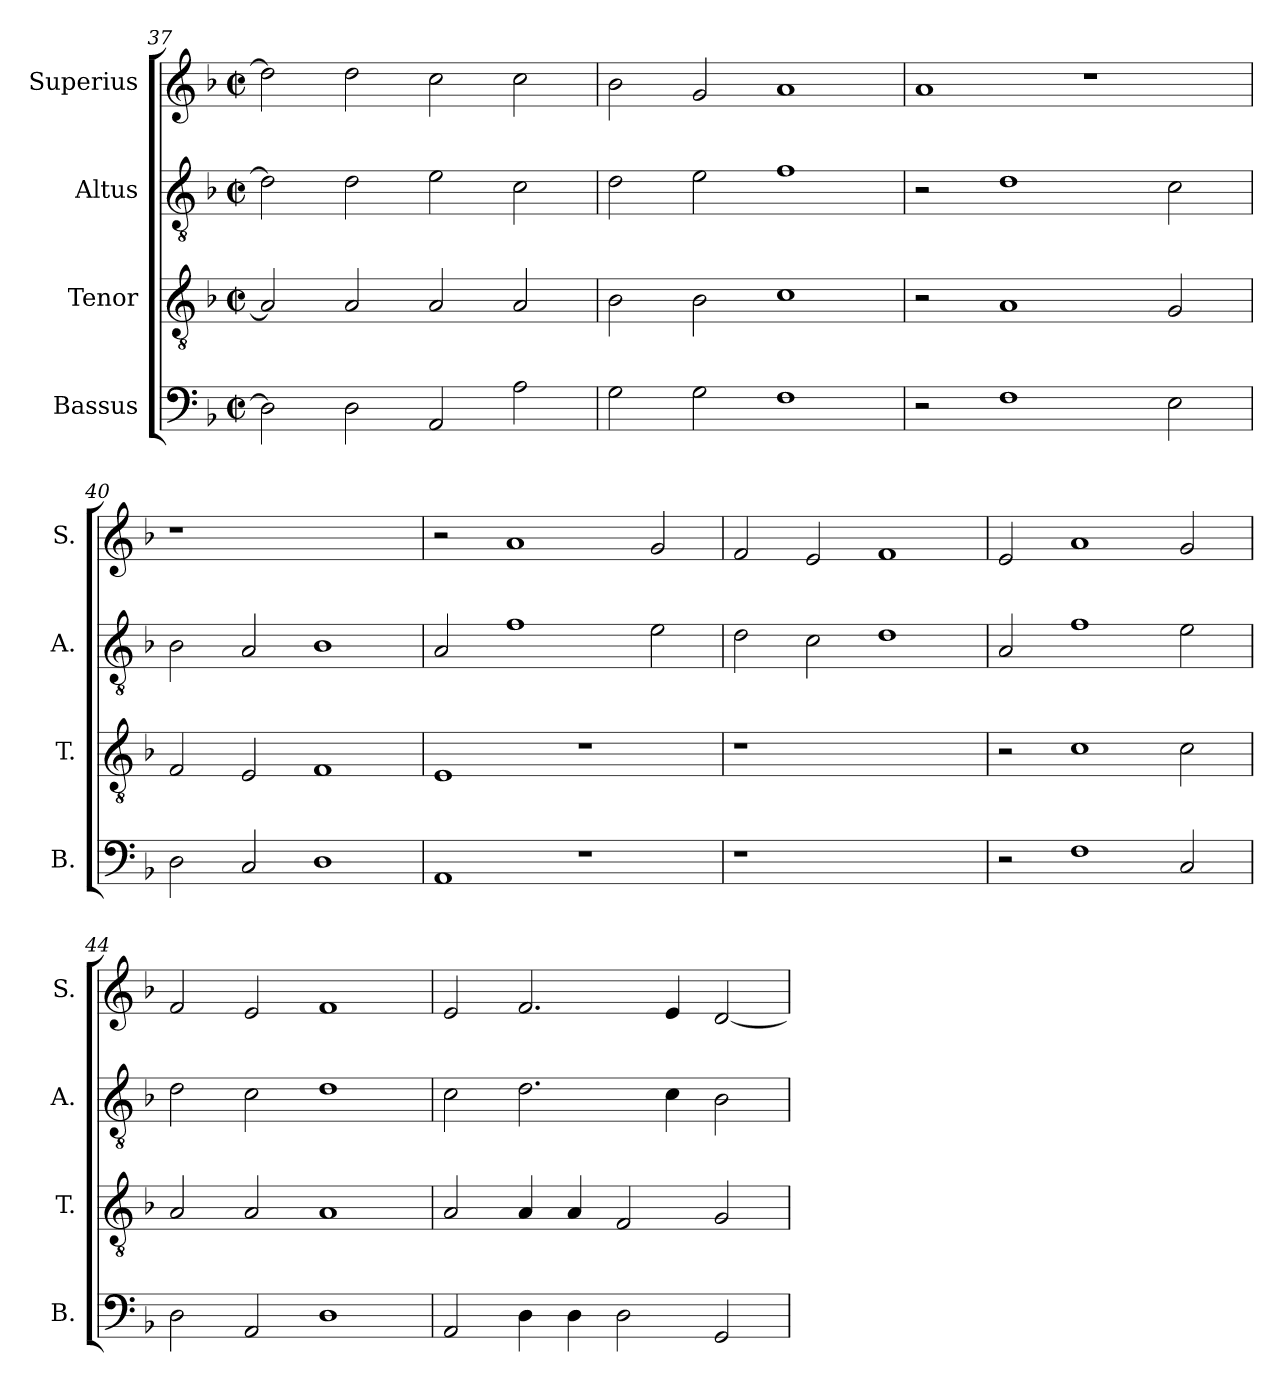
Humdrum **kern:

**kern	**kern	**kern	**kern
*part4	*part3	*part2	*part1
*staff4	*staff3	*staff2	*staff1
*I"Bassus	*I"Tenor	*I"Altus	*I"Superius
*I'B.	*I'T.	*I'A.	*I'S.
*clefF4	*clefGv2	*clefGv2	*clefG2
*	*ITrd7c12	*ITrd7c12	*
*k[b-]	*k[b-]	*k[b-]	*k[b-]
*F:	*F:	*F:	*F:
*M2/2	*M2/2	*M2/2	*M2/2
*met(c|)	*met(c|)	*met(c|)	*met(c|)
=37	=37	=37	=37
2Di\]	2AAi/]	2Di\]	2ddi\]
2Di\	2AAi/	2Di\	2ddi\
2AAi/	2AAi/	2Ei\	2cci\
2Ai\	2AAi/	2Ci\	2cci\
!!LO:LB:g=z
=38	=38	=38	=38
2Gi\	2BB-i\	2Di\	2b-i\
2Gi\	2BB-i\	2Ei\	2gi/
1Fi	1Ci	1Fi	1ai
=39	=39	=39	=39
2r	2r	2r	1ai
1Fi	1AAi	1Di	.
.	.	.	1r
2Ei\	2GGi/	2Ci\	.
=40	=40	=40	=40
!	!	!	!LO:N:vis=1
2Di\	2FFi/	2BB-i\	1r
2Ci/	2EEi/	2AAi/	.
1Di	1FFi	1BB-i	1ryy
=41	=41	=41	=41
1AAi	1EEi	2AAi/	2r
.	.	1Fi	1ai
1r	1r	.	.
.	.	2Ei\	2gi/
=42	=42	=42	=42
!LO:N:vis=1	!LO:N:vis=1	!	!
1r	1r	2Di\	2fi/
.	.	2Ci\	2ei/
1ryy	1ryy	1Di	1fi
=43	=43	=43	=43
2r	2r	2AAi/	2ei/
1Fi	1Ci	1Fi	1ai
2Ci/	2Ci\	2Ei\	2gi/
!!LO:LB:g=z
=44	=44	=44	=44
2Di\	2AAi/	2Di\	2fi/
2AAi/	2AAi/	2Ci\	2ei/
1Di	1AAi	1Di	1fi
=45	=45	=45	=45
2AAi/	2AAi/	2Ci\	2ei/
4Di\	4AAi/	2.Di\	2.fi/
4Di\	4AAi/	.	.
2Di\	2FFi/	.	.
.	.	4Ci\	4ei/
2GGi/	2GGi/	2BB-i\	[<2di/
=	=	=	=
*-	*-	*-	*-
